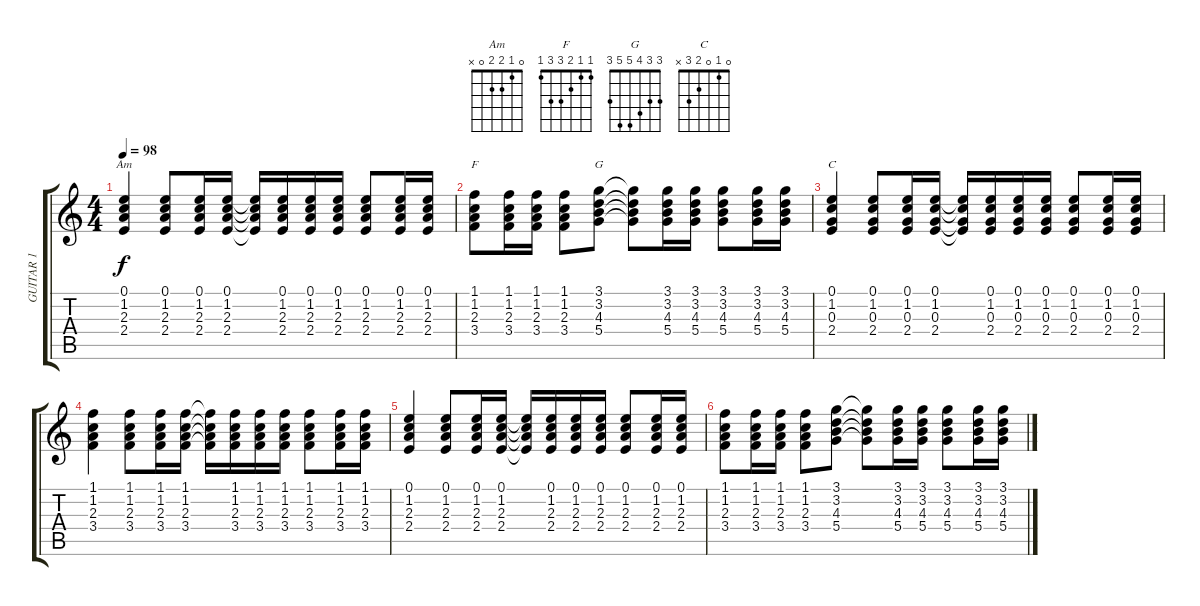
\track ("GUITAR 1" "GUITAR 1") {instrument acousticguitarsteel}
\staff {score tabs}
\tuning (E4 B3 G3 D3 A2 E2) {hide}
\chord ("Am" 0 1 2 2 0 x)
\chord ("F" 1 1 2 3 3 1)
\chord ("G" 3 3 4 5 5 3)
\chord ("C" 0 1 0 2 3 x)
\ts (4 4)
\tempo 98
\clef g2
\ks c
(0.1 1.2 2.3 2.4).4{ch "Am" dy f} (0.1 1.2 2.3 2.4).8 (0.1 1.2 2.3 2.4).16 (0.1 1.2 2.3 2.4).16 (0.1{t} 1.2{t} 2.3{t} 2.4{t}).16 (0.1 1.2 2.3 2.4).16 (0.1 1.2 2.3 2.4).16 (0.1 1.2 2.3 2.4).16 (0.1 1.2 2.3 2.4).8 (0.1 1.2 2.3 2.4).16 (0.1 1.2 2.3 2.4).16 |
(1.1 1.2 2.3 3.4).8{ch "F"} (1.1 1.2 2.3 3.4).16 (1.1 1.2 2.3 3.4).16 (1.1 1.2 2.3 3.4).8 (3.1 3.2 4.3 5.4).8{ch "G"} (3.1{t} 3.2{t} 4.3{t} 5.4{t}).8 (3.1 3.2 4.3 5.4).16 (3.1 3.2 4.3 5.4).16 (3.1 3.2 4.3 5.4).8 (3.1 3.2 4.3 5.4).16 (3.1 3.2 4.3 5.4).16 |
(0.1 1.2 0.3 2.4).4{ch "C"} (0.1 1.2 0.3 2.4).8 (0.1 1.2 0.3 2.4).16 (0.1 1.2 0.3 2.4).16 (0.1{t} 1.2{t} 0.3{t} 2.4{t}).16 (0.1 1.2 0.3 2.4).16 (0.1 1.2 0.3 2.4).16 (0.1 1.2 0.3 2.4).16 (0.1 1.2 0.3 2.4).8 (0.1 1.2 0.3 2.4).16 (0.1 1.2 0.3 2.4).16 |
(1.1 1.2 2.3 3.4).4 (1.1 1.2 2.3 3.4).8 (1.1 1.2 2.3 3.4).16 (1.1 1.2 2.3 3.4).16 (1.1{t} 1.2{t} 2.3{t} 3.4{t}).16 (1.1 1.2 2.3 3.4).16 (1.1 1.2 2.3 3.4).16 (1.1 1.2 2.3 3.4).16 (1.1 1.2 2.3 3.4).8 (1.1 1.2 2.3 3.4).16 (1.1 1.2 2.3 3.4).16 |
(0.1 1.2 2.3 2.4).4 (0.1 1.2 2.3 2.4).8 (0.1 1.2 2.3 2.4).16 (0.1 1.2 2.3 2.4).16 (0.1{t} 1.2{t} 2.3{t} 2.4{t}).16{volume 1} (0.1 1.2 2.3 2.4).16 (0.1 1.2 2.3 2.4).16 (0.1 1.2 2.3 2.4).16 (0.1 1.2 2.3 2.4).8 (0.1 1.2 2.3 2.4).16 (0.1 1.2 2.3 2.4).16 |
(1.1 1.2 2.3 3.4).8 (1.1 1.2 2.3 3.4).16 (1.1 1.2 2.3 3.4).16 (1.1 1.2 2.3 3.4).8 (3.1 3.2 4.3 5.4).8 (3.1{t} 3.2{t} 4.3{t} 5.4{t}).8 (3.1 3.2 4.3 5.4).16 (3.1 3.2 4.3 5.4).16 (3.1 3.2 4.3 5.4).8 (3.1 3.2 4.3 5.4).16 (3.1 3.2 4.3 5.4).16
